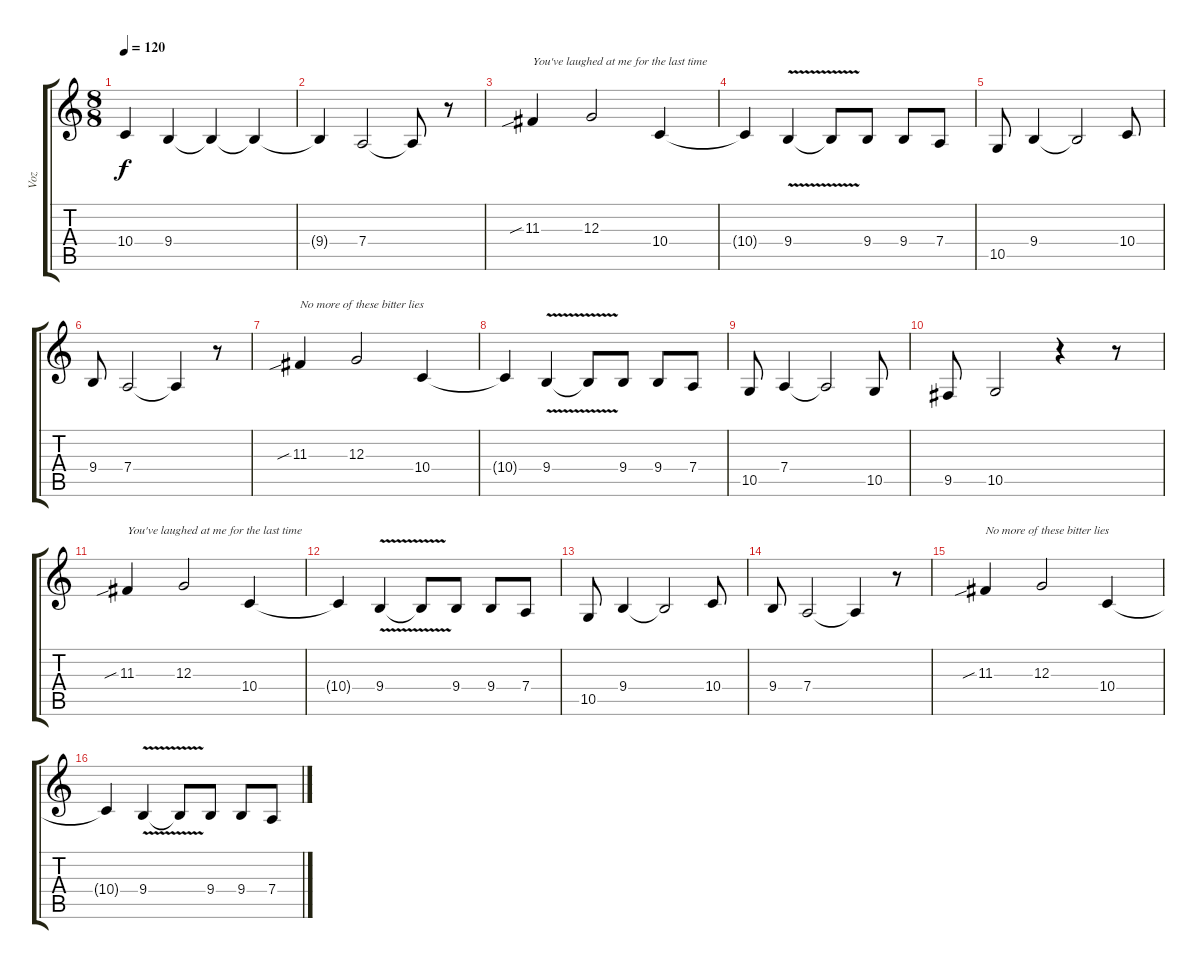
\track ("Voz" "Voz") {instrument cello}
\staff {score tabs}
\tuning (E4 B3 G3 D3 A2 D2) {hide}
\ts (8 8)
\tempo 120
\clef g2
\ks c
10.4{t}.4{dy f} 9.4.4 9.4{t}.4 9.4{t}.4 |
9.4{t}.4 7.4.2 7.4{t}.8 r.8 |
11.3{sib}.4{txt "You've laughed at me for the last time"} 12.3.2 10.4.4 |
10.4{t}.4 9.4{v}.4 9.4{t}.8 9.4.8 9.4.8 7.4.8 |
10.5.8 9.4.4 9.4{t}.2 10.4.8 |
9.4.8 7.4.2 7.4{t}.4 r.8 |
11.3{sib}.4{txt "No more of these bitter lies"} 12.3.2 10.4.4 |
10.4{t}.4 9.4{v}.4 9.4{t}.8 9.4.8 9.4.8 7.4.8 |
10.5.8 7.4.4 7.4{t}.2 10.5.8 |
9.5.8 10.5.2 r.4 r.8 |
11.3{sib}.4{txt "You've laughed at me for the last time"} 12.3.2 10.4.4 |
10.4{t}.4 9.4{v}.4 9.4{t}.8 9.4.8 9.4.8 7.4.8 |
10.5.8 9.4.4 9.4{t}.2 10.4.8 |
9.4.8 7.4.2 7.4{t}.4 r.8 |
11.3{sib}.4{txt "No more of these bitter lies"} 12.3.2 10.4.4 |
10.4{t}.4 9.4{v}.4 9.4{t}.8 9.4.8 9.4.8 7.4.8
